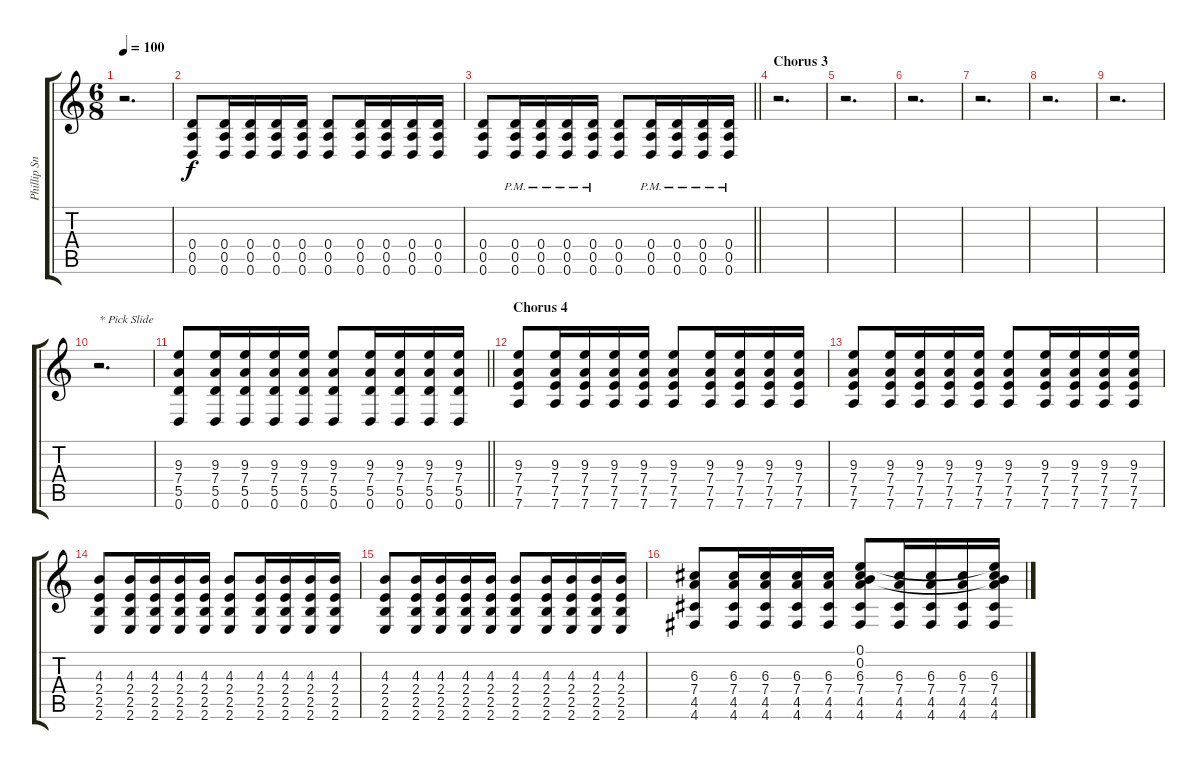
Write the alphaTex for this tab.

\track ("Phillip Sneed | Rhy. Gtr." "Phillip Sn") {instrument overdrivenguitar}
\staff {score tabs}
\tuning (E4 B3 G3 D3 A2 D2) {hide}
\ts (6 8)
\tempo 100
\clef g2
\ks c
r.2{d dy f} |
(0.4 0.5 0.6).8 (0.4 0.5 0.6).16 (0.4 0.5 0.6).16 (0.4 0.5 0.6).16 (0.4 0.5 0.6).16 (0.4 0.5 0.6).8 (0.4 0.5 0.6).16 (0.4 0.5 0.6).16 (0.4 0.5 0.6).16 (0.4 0.5 0.6).16 |
\barLineRight lightlight
(0.4 0.5 0.6).8 (0.4{pm} 0.5{pm} 0.6{pm}).16 (0.4{pm} 0.5{pm} 0.6{pm}).16 (0.4{pm} 0.5{pm} 0.6{pm}).16 (0.4{pm} 0.5{pm} 0.6{pm}).16 (0.4 0.5 0.6).8 (0.4{pm} 0.5{pm} 0.6{pm}).16 (0.4{pm} 0.5{pm} 0.6{pm}).16 (0.4{pm} 0.5{pm} 0.6{pm}).16 (0.4{pm} 0.5{pm} 0.6{pm}).16 |
\section ("" "Chorus 3")
r.2{d} |
r.2{d} |
r.2{d} |
r.2{d} |
r.2{d} |
r.2{d} |
r.2{d txt "* Pick Slide"} |
\barLineRight lightlight
(9.3 7.4 5.5 0.6).8 (9.3 7.4 5.5 0.6).16 (9.3 7.4 5.5 0.6).16 (9.3 7.4 5.5 0.6).16 (9.3 7.4 5.5 0.6).16 (9.3 7.4 5.5 0.6).8 (9.3 7.4 5.5 0.6).16 (9.3 7.4 5.5 0.6).16 (9.3 7.4 5.5 0.6).16 (9.3 7.4 5.5 0.6).16 |
\section ("" "Chorus 4")
(9.3 7.4 7.5 7.6).8 (9.3 7.4 7.5 7.6).16 (9.3 7.4 7.5 7.6).16 (9.3 7.4 7.5 7.6).16 (9.3 7.4 7.5 7.6).16 (9.3 7.4 7.5 7.6).8 (9.3 7.4 7.5 7.6).16 (9.3 7.4 7.5 7.6).16 (9.3 7.4 7.5 7.6).16 (9.3 7.4 7.5 7.6).16 |
(9.3 7.4 7.5 7.6).8 (9.3 7.4 7.5 7.6).16 (9.3 7.4 7.5 7.6).16 (9.3 7.4 7.5 7.6).16 (9.3 7.4 7.5 7.6).16 (9.3 7.4 7.5 7.6).8 (9.3 7.4 7.5 7.6).16 (9.3 7.4 7.5 7.6).16 (9.3 7.4 7.5 7.6).16 (9.3 7.4 7.5 7.6).16 |
(4.3 2.4 2.5 2.6).8 (4.3 2.4 2.5 2.6).16 (4.3 2.4 2.5 2.6).16 (4.3 2.4 2.5 2.6).16 (4.3 2.4 2.5 2.6).16 (4.3 2.4 2.5 2.6).8 (4.3 2.4 2.5 2.6).16 (4.3 2.4 2.5 2.6).16 (4.3 2.4 2.5 2.6).16 (4.3 2.4 2.5 2.6).16 |
(4.3 2.4 2.5 2.6).8 (4.3 2.4 2.5 2.6).16 (4.3 2.4 2.5 2.6).16 (4.3 2.4 2.5 2.6).16 (4.3 2.4 2.5 2.6).16 (4.3 2.4 2.5 2.6).8 (4.3 2.4 2.5 2.6).16 (4.3 2.4 2.5 2.6).16 (4.3 2.4 2.5 2.6).16 (4.3 2.4 2.5 2.6).16 |
(6.3 7.4 4.5 4.6).8 (6.3 7.4 4.5 4.6).16 (6.3 7.4 4.5 4.6).16 (6.3 7.4 4.5 4.6).16 (6.3 7.4 4.5 4.6).16 (0.1 0.2 6.3 7.4 4.5 4.6).8 (6.3 7.4 4.5 4.6).16 (6.3 7.4 4.5 4.6).16 (6.3 7.4 4.5 4.6).16 (0.1{t} 0.2{t} 6.3 7.4 4.5 4.6).16
